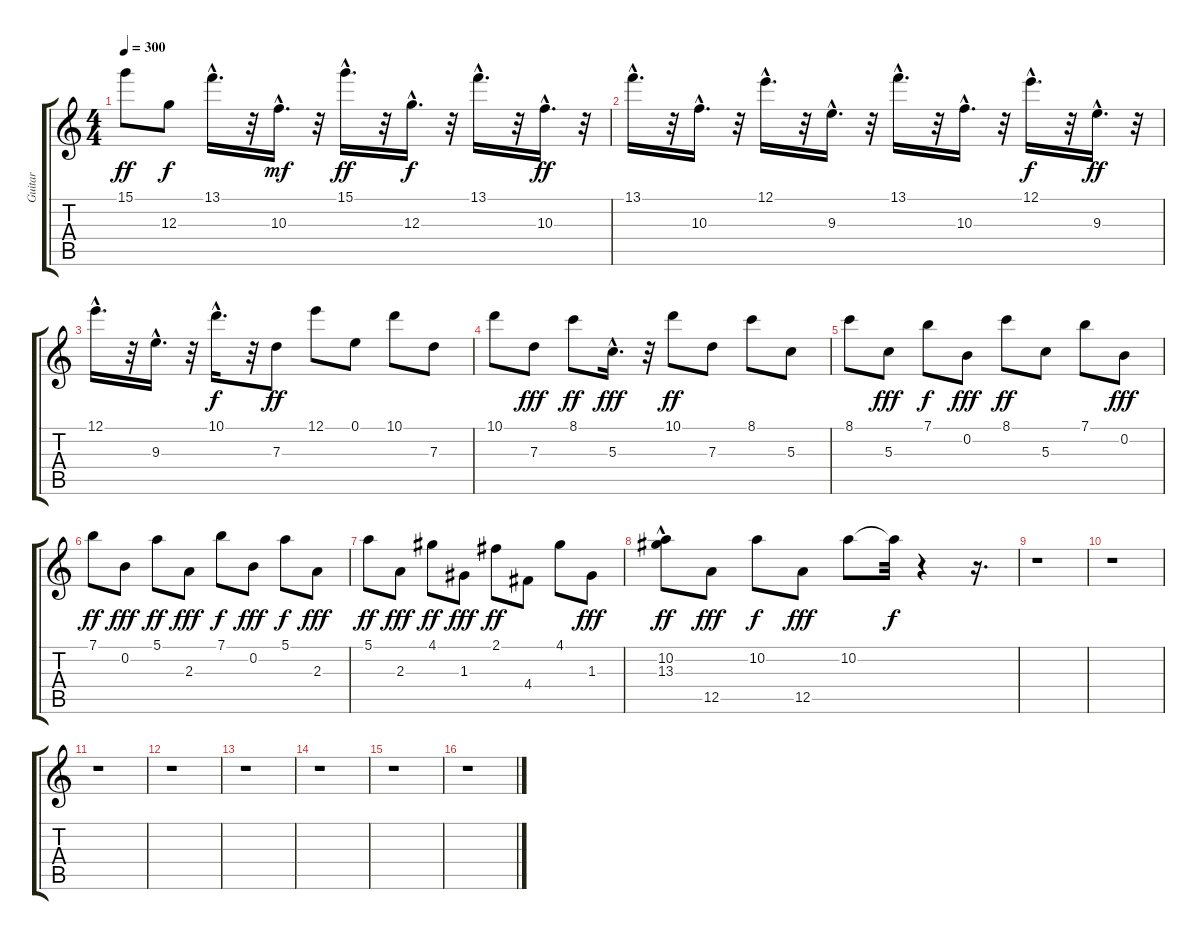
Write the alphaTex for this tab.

\track ("Guitar" "Guitar") {instrument acousticguitarnylon}
\staff {score tabs}
\tuning (E4 B3 G3 D3 A2 E2) {hide}
\ts (4 4)
\tempo 300
\clef g2
\ks c
15.1.8{dy ff} 12.3.8{dy f} 13.1{hac}.16{d} r.32 10.3{hac}.16{d dy mf} r.32 15.1{hac}.16{d dy ff} r.32 12.3{hac}.16{d dy f} r.32 13.1{hac}.16{d} r.32 10.3{hac}.16{d dy ff} r.32 |
13.1{hac}.16{d} r.32 10.3{hac}.16{d} r.32 12.1{hac}.16{d} r.32 9.3{hac}.16{d} r.32 13.1{hac}.16{d} r.32 10.3{hac}.16{d} r.32 12.1{hac}.16{d dy f} r.32 9.3{hac}.16{d dy ff} r.32 |
12.1{hac}.16{d} r.32 9.3{hac}.16{d} r.32 10.1{hac}.16{d dy f} r.32 7.3.8{dy ff} 12.1.8 0.1.8 10.1.8 7.3.8 |
10.1.8 7.3.8{dy fff} 8.1.8{dy ff} 5.3{hac}.16{d dy fff} r.32 10.1.8{dy ff} 7.3.8 8.1.8 5.3.8 |
8.1.8 5.3.8{dy fff} 7.1.8{dy f} 0.2.8{dy fff} 8.1.8{dy ff} 5.3.8 7.1.8 0.2.8{dy fff} |
7.1.8{dy ff} 0.2.8{dy fff} 5.1.8{dy ff} 2.3.8{dy fff} 7.1.8{dy f} 0.2.8{dy fff} 5.1.8{dy f} 2.3.8{dy fff} |
5.1.8{dy ff} 2.3.8{dy fff} 4.1.8{dy ff} 1.3.8{dy fff} 2.1.8{dy ff} 4.4.8 4.1.8 1.3.8{dy fff} |
(10.2 13.3{hac}).8{dy ff} 12.5.8{dy fff} 10.2.8{dy f} 12.5.8{dy fff} 10.2.8 10.2{t}.32{dy f} r.4 r.16{d} |
r.1 |
r.1 |
r.1 |
r.1 |
r.1 |
r.1 |
r.1 |
r.1
